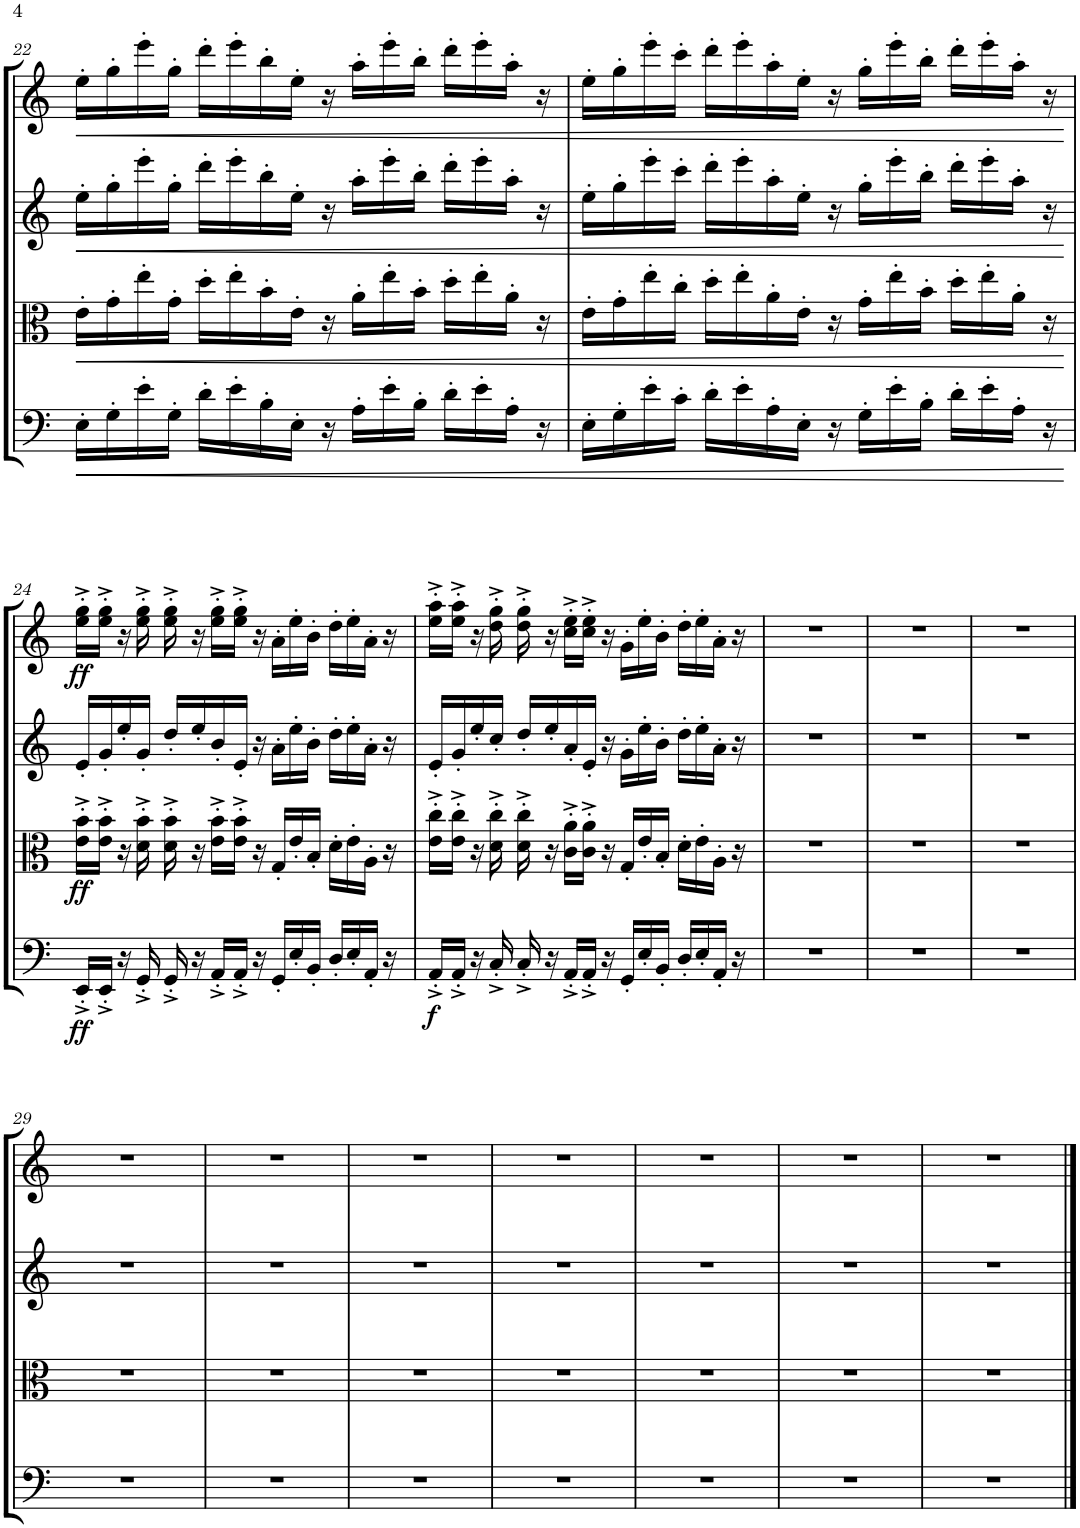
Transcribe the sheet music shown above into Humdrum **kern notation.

**kern	**dynam	**kern	**dynam	**kern	**dynam	**kern	**dynam
*part4	*part4	*part3	*part3	*part2	*part2	*part1	*part1
*staff4	*staff4	*staff3	*staff3	*staff2	*staff2	*staff1	*staff1
*I"Violoncello	*	*I"Viola	*	*I"Violin II	*	*I"Violin I	*
*I'Vc	*	*I'Vla	*	*I'Vln	*	*I'Vln	*
!!LO:PB:g=z
*clefF4	*	*clefC3	*	*clefG2	*	*clefG2	*
*k[]	*	*k[]	*	*k[]	*	*k[]	*
*M4/4	*	*M4/4	*	*M4/4	*	*M4/4	*
=22	=22	=22	=22	=22	=22	=22	=22
!	!LO:HP:b	!	!LO:HP:b	!	!LO:HP:b	!	!LO:HP:b
16E'\LL	<	16e'\LL	<	16ee'\LL	<	16ee'\LL	<
16G'\	.	16g'\	.	16gg'\	.	16gg'\	.
16e'\	.	16ee'\	.	16eee'\	.	16eee'\	.
16G'\JJ	.	16g'\JJ	.	16gg'\JJ	.	16gg'\JJ	.
16d'\LL	.	16dd'\LL	.	16ddd'\LL	.	16ddd'\LL	.
16e'\	.	16ee'\	.	16eee'\	.	16eee'\	.
16B'\	.	16b'\	.	16bb'\	.	16bb'\	.
16E'\JJ	.	16e'\JJ	.	16ee'\JJ	.	16ee'\JJ	.
16r	.	16r	.	16r	.	16r	.
16A'\LL	.	16a'\LL	.	16aa'\LL	.	16aa'\LL	.
16e'\	.	16ee'\	.	16eee'\	.	16eee'\	.
16B'\JJ	.	16b'\JJ	.	16bb'\JJ	.	16bb'\JJ	.
16d'\LL	.	16dd'\LL	.	16ddd'\LL	.	16ddd'\LL	.
16e'\	.	16ee'\	.	16eee'\	.	16eee'\	.
16A'\JJ	.	16a'\JJ	.	16aa'\JJ	.	16aa'\JJ	.
16r	.	16r	.	16r	.	16r	.
=23	=23	=23	=23	=23	=23	=23	=23
16E'\LL	.	16e'\LL	.	16ee'\LL	.	16ee'\LL	.
16G'\	.	16g'\	.	16gg'\	.	16gg'\	.
16e'\	.	16ee'\	.	16eee'\	.	16eee'\	.
16c'\JJ	.	16cc'\JJ	.	16ccc'\JJ	.	16ccc'\JJ	.
16d'\LL	.	16dd'\LL	.	16ddd'\LL	.	16ddd'\LL	.
16e'\	.	16ee'\	.	16eee'\	.	16eee'\	.
16A'\	.	16a'\	.	16aa'\	.	16aa'\	.
16E'\JJ	.	16e'\JJ	.	16ee'\JJ	.	16ee'\JJ	.
16r	.	16r	.	16r	.	16r	.
16G'\LL	.	16g'\LL	.	16gg'\LL	.	16gg'\LL	.
16e'\	.	16ee'\	.	16eee'\	.	16eee'\	.
16B'\JJ	.	16b'\JJ	.	16bb'\JJ	.	16bb'\JJ	.
16d'\LL	.	16dd'\LL	.	16ddd'\LL	.	16ddd'\LL	.
16e'\	.	16ee'\	.	16eee'\	.	16eee'\	.
16A'\JJ	.	16a'\JJ	.	16aa'\JJ	.	16aa'\JJ	.
16r	.	16r	.	16r	.	16r	.
.	[	.	[	.	[	.	[
!!LO:LB:g=z
=24	=24	=24	=24	=24	=24	=24	=24
!	!LO:DY:b	!	!LO:DY:b	!	!	!	!LO:DY:b
16EE'^/LL	ff	16e\'^ 16b\'^LL	ff	16e'/LL	.	16ee\'^ 16gg\'^LL	ff
16EE'^/JJ	.	16e\'^ 16b\'^JJ	.	16g'/	.	16ee\'^ 16gg\'^JJ	.
16r	.	16r	.	16ee'/	.	16r	.
16GG'^/	.	16d\'^ 16b\'^	.	16g'/JJ	.	16ee\'^ 16gg\'^	.
16GG'^/	.	16d\'^ 16b\'^	.	16dd'/LL	.	16ee\'^ 16gg\'^	.
16r	.	16r	.	16ee'/	.	16r	.
16AA'^/LL	.	16e\'^ 16b\'^LL	.	16b'/	.	16ee\'^ 16gg\'^LL	.
16AA'^/JJ	.	16e\'^ 16b\'^JJ	.	16e'/JJ	.	16ee\'^ 16gg\'^JJ	.
16r	.	16r	.	16r	.	16r	.
16GG'/LL	.	16G'/LL	.	16a'\LL	.	16a'\LL	.
16E'/	.	16e'/	.	16ee'\	.	16ee'\	.
16BB'/JJ	.	16B'/JJ	.	16b'\JJ	.	16b'\JJ	.
16D'/LL	.	16d'\LL	.	16dd'\LL	.	16dd'\LL	.
16E'/	.	16e'\	.	16ee'\	.	16ee'\	.
16AA'/JJ	.	16A'\JJ	.	16a'\JJ	.	16a'\JJ	.
16r	.	16r	.	16r	.	16r	.
=25	=25	=25	=25	=25	=25	=25	=25
!	!LO:DY:b	!	!	!	!	!	!
16AA'^/LL	f	16e\'^ 16cc\'^LL	.	16e'/LL	.	16ee\'^ 16aa\'^LL	.
16AA'^/JJ	.	16e\'^ 16cc\'^JJ	.	16g'/	.	16ee\'^ 16aa\'^JJ	.
16r	.	16r	.	16ee'/	.	16r	.
16C'^/	.	16d\'^ 16cc\'^	.	16cc'/JJ	.	16dd\'^ 16gg\'^	.
16C'^/	.	16d\'^ 16cc\'^	.	16dd'/LL	.	16dd\'^ 16gg\'^	.
16r	.	16r	.	16ee'/	.	16r	.
16AA'^/LL	.	16c\'^ 16a\'^LL	.	16a'/	.	16cc\'^ 16ee\'^LL	.
16AA'^/JJ	.	16c\'^ 16a\'^JJ	.	16e'/JJ	.	16cc\'^ 16ee\'^JJ	.
16r	.	16r	.	16r	.	16r	.
16GG'/LL	.	16G'/LL	.	16g'\LL	.	16g'\LL	.
16E'/	.	16e'/	.	16ee'\	.	16ee'\	.
16BB'/JJ	.	16B'/JJ	.	16b'\JJ	.	16b'\JJ	.
16D'/LL	.	16d'\LL	.	16dd'\LL	.	16dd'\LL	.
16E'/	.	16e'\	.	16ee'\	.	16ee'\	.
16AA'/JJ	.	16A'\JJ	.	16a'\JJ	.	16a'\JJ	.
16r	.	16r	.	16r	.	16r	.
=26	=26	=26	=26	=26	=26	=26	=26
1r	.	1r	.	1r	.	1r	.
=27	=27	=27	=27	=27	=27	=27	=27
1r	.	1r	.	1r	.	1r	.
=28	=28	=28	=28	=28	=28	=28	=28
1r	.	1r	.	1r	.	1r	.
!!LO:LB:g=z
=29	=29	=29	=29	=29	=29	=29	=29
1r	.	1r	.	1r	.	1r	.
=30	=30	=30	=30	=30	=30	=30	=30
1r	.	1r	.	1r	.	1r	.
=31	=31	=31	=31	=31	=31	=31	=31
1r	.	1r	.	1r	.	1r	.
=32	=32	=32	=32	=32	=32	=32	=32
1r	.	1r	.	1r	.	1r	.
=33	=33	=33	=33	=33	=33	=33	=33
1r	.	1r	.	1r	.	1r	.
=34	=34	=34	=34	=34	=34	=34	=34
1r	.	1r	.	1r	.	1r	.
=35	=35	=35	=35	=35	=35	=35	=35
1r	.	1r	.	1r	.	1r	.
==	==	==	==	==	==	==	==
*-	*-	*-	*-	*-	*-	*-	*-
